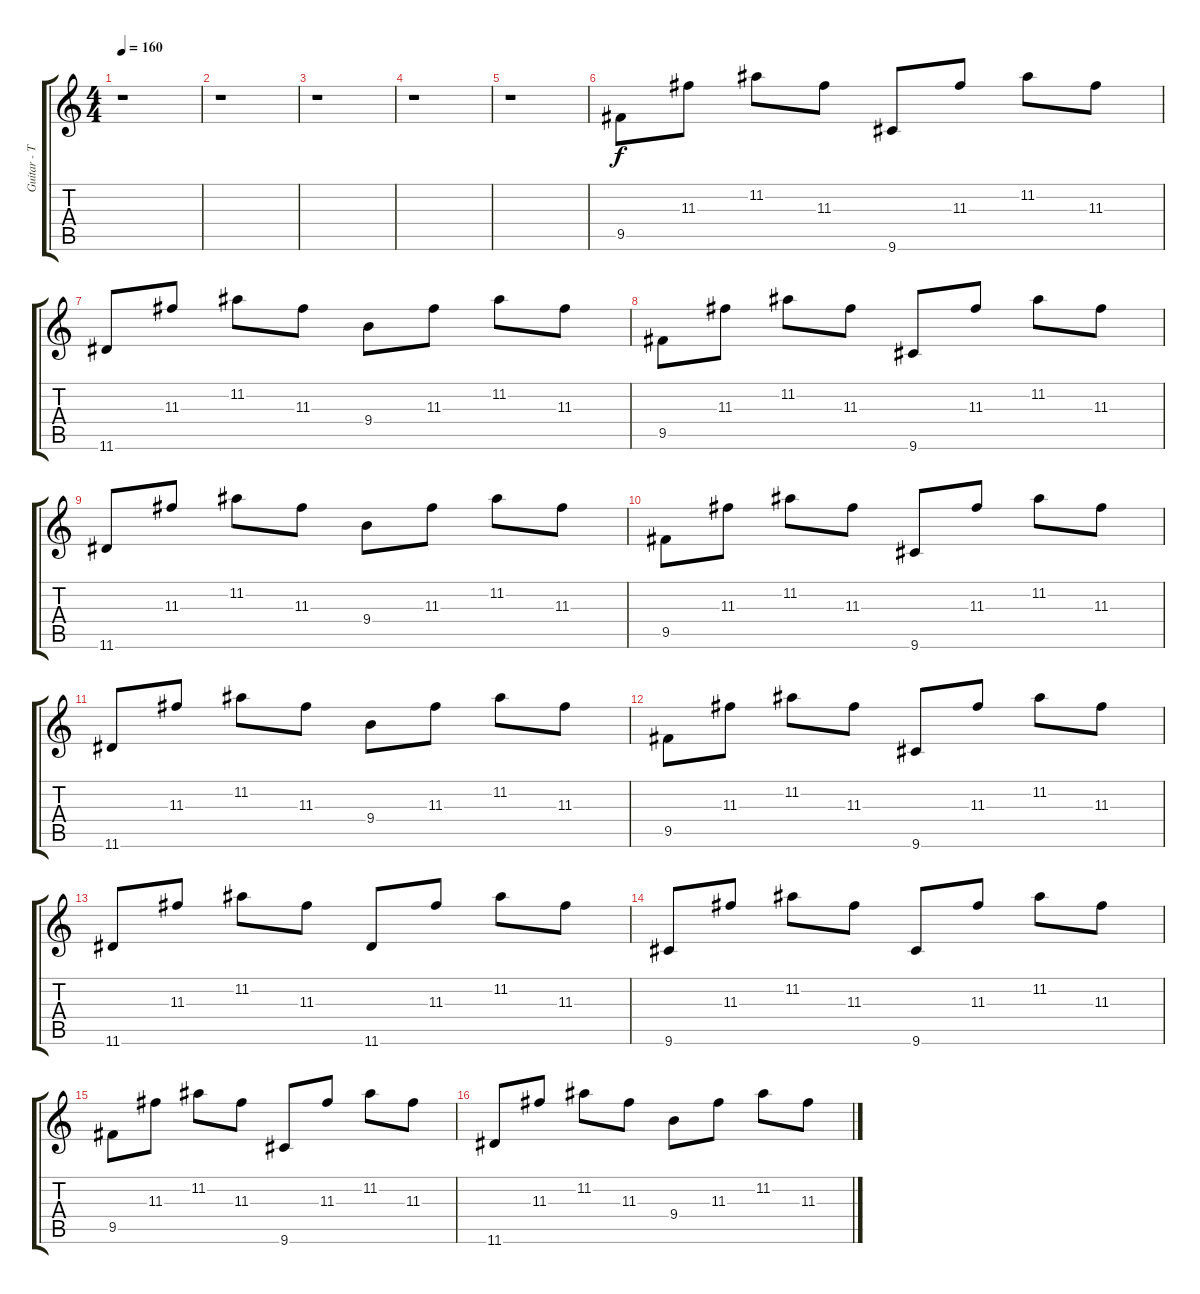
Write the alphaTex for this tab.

\track ("Guitar - Tom Mattew Delonge" "Guitar - T") {instrument acousticguitarsteel}
\staff {score tabs}
\tuning (E4 B3 G3 D3 A2 E2) {hide}
\ts (4 4)
\tempo 160
\clef g2
\ks c
r.1{dy f} |
r.1 |
r.1 |
r.1 |
r.1 |
9.5.8 11.3.8 11.2.8 11.3.8 9.6.8 11.3.8 11.2.8 11.3.8 |
11.6.8 11.3.8 11.2.8 11.3.8 9.4.8 11.3.8 11.2.8 11.3.8 |
9.5.8 11.3.8 11.2.8 11.3.8 9.6.8 11.3.8 11.2.8 11.3.8 |
11.6.8 11.3.8 11.2.8 11.3.8 9.4.8 11.3.8 11.2.8 11.3.8 |
9.5.8 11.3.8 11.2.8 11.3.8 9.6.8 11.3.8 11.2.8 11.3.8 |
11.6.8 11.3.8 11.2.8 11.3.8 9.4.8 11.3.8 11.2.8 11.3.8 |
9.5.8 11.3.8 11.2.8 11.3.8 9.6.8 11.3.8 11.2.8 11.3.8 |
11.6.8 11.3.8 11.2.8 11.3.8 11.6.8 11.3.8 11.2.8 11.3.8 |
9.6.8 11.3.8 11.2.8 11.3.8 9.6.8 11.3.8 11.2.8 11.3.8 |
9.5.8 11.3.8 11.2.8 11.3.8 9.6.8 11.3.8 11.2.8 11.3.8 |
11.6.8 11.3.8 11.2.8 11.3.8 9.4.8 11.3.8 11.2.8 11.3.8
